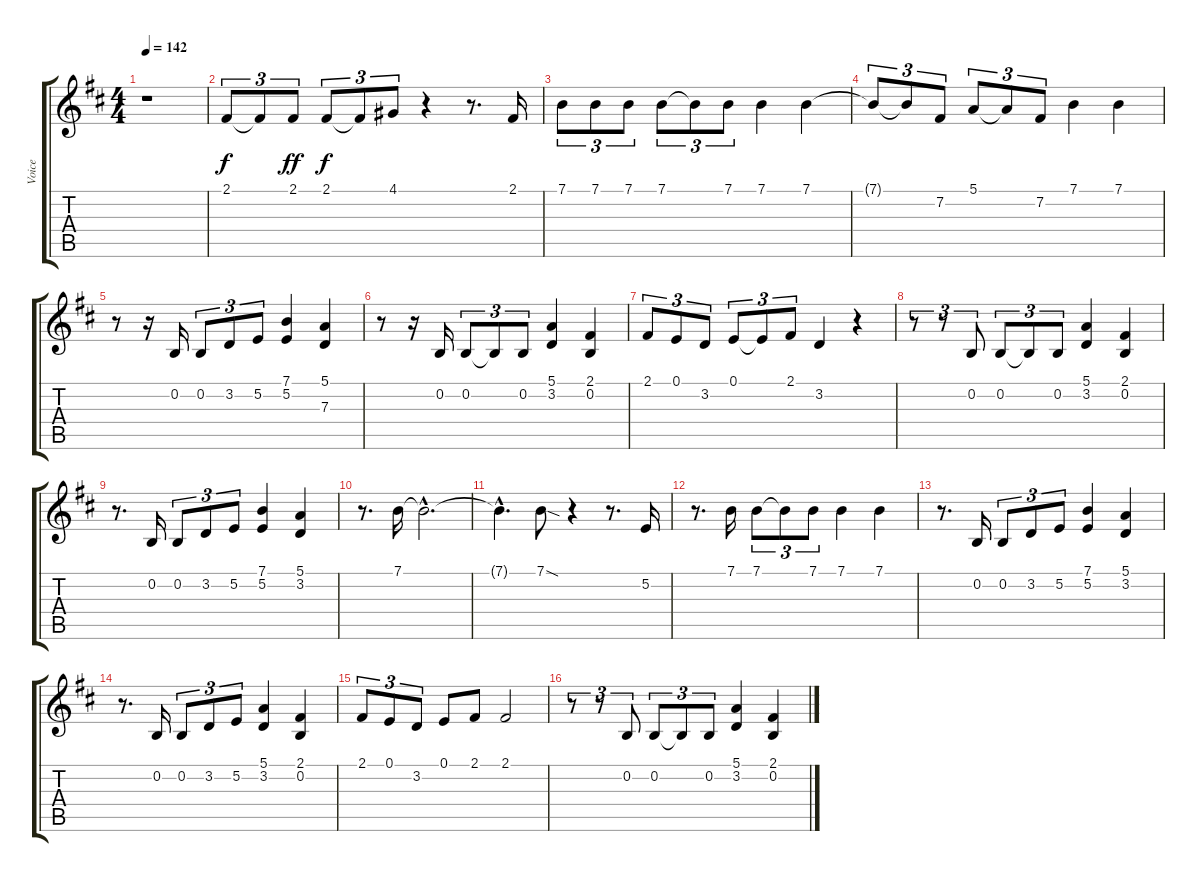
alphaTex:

\track ("Voice" "Voice") {instrument lead5charang}
\staff {score tabs}
\tuning (E4 B3 G3 D3 A2 E2) {hide}
\ts (4 4)
\tempo 142
\clef g2
\ks bminor
r.1{dy f} |
2.1.8{tu (3 2)} 2.1{t}.8{tu (3 2)} 2.1.8{tu (3 2) dy ff} 2.1.8{tu (3 2) dy f} 2.1{t}.8{tu (3 2)} 4.1.8{tu (3 2)} r.4 r.8{d} 2.1.16 |
7.1.8{tu (3 2)} 7.1.8{tu (3 2)} 7.1.8{tu (3 2)} 7.1.8{tu (3 2)} 7.1{t}.8{tu (3 2)} 7.1.8{tu (3 2)} 7.1.4 7.1.4 |
7.1{t}.8{tu (3 2)} 7.1{t}.8{tu (3 2)} 7.2.8{tu (3 2)} 5.1.8{tu (3 2)} 5.1{t}.8{tu (3 2)} 7.2.8{tu (3 2)} 7.1.4 7.1.4 |
r.8 r.16 0.2.16 0.2.8{tu (3 2)} 3.2.8{tu (3 2)} 5.2.8{tu (3 2)} (7.1 5.2).4 (5.1 7.3).4 |
r.8 r.16 0.2.16 0.2.8{tu (3 2)} 0.2{t}.8{tu (3 2)} 0.2.8{tu (3 2)} (5.1 3.2).4 (2.1 0.2).4 |
2.1.8{tu (3 2)} 0.1.8{tu (3 2)} 3.2.8{tu (3 2)} 0.1.8{tu (3 2)} 0.1{t}.8{tu (3 2)} 2.1.8{tu (3 2)} 3.2.4 r.4 |
r.8{tu (3 2)} r.8{tu (3 2)} 0.2.8{tu (3 2)} 0.2.8{tu (3 2)} 0.2{t}.8{tu (3 2)} 0.2.8{tu (3 2)} (5.1 3.2).4 (2.1 0.2).4 |
r.8{d} 0.2.16 0.2.8{tu (3 2)} 3.2.8{tu (3 2)} 5.2.8{tu (3 2)} (7.1 5.2).4 (5.1 3.2).4 |
r.8{d} 7.1.16 7.1{hac t}.2{d} |
7.1{hac t}.4{d} 7.1{sod}.8 r.4 r.8{d} 5.2.16 |
r.8{d} 7.1.16 7.1.8{tu (3 2)} 7.1{t}.8{tu (3 2)} 7.1.8{tu (3 2)} 7.1.4 7.1.4 |
r.8{d} 0.2.16 0.2.8{tu (3 2)} 3.2.8{tu (3 2)} 5.2.8{tu (3 2)} (7.1 5.2).4 (5.1 3.2).4 |
r.8{d} 0.2.16 0.2.8{tu (3 2)} 3.2.8{tu (3 2)} 5.2.8{tu (3 2)} (5.1 3.2).4 (2.1 0.2).4 |
2.1.8{tu (3 2)} 0.1.8{tu (3 2)} 3.2.8{tu (3 2)} 0.1.8 2.1.8 2.1.2 |
r.8{tu (3 2)} r.8{tu (3 2)} 0.2.8{tu (3 2)} 0.2.8{tu (3 2)} 0.2{t}.8{tu (3 2)} 0.2.8{tu (3 2)} (5.1 3.2).4 (2.1 0.2).4
